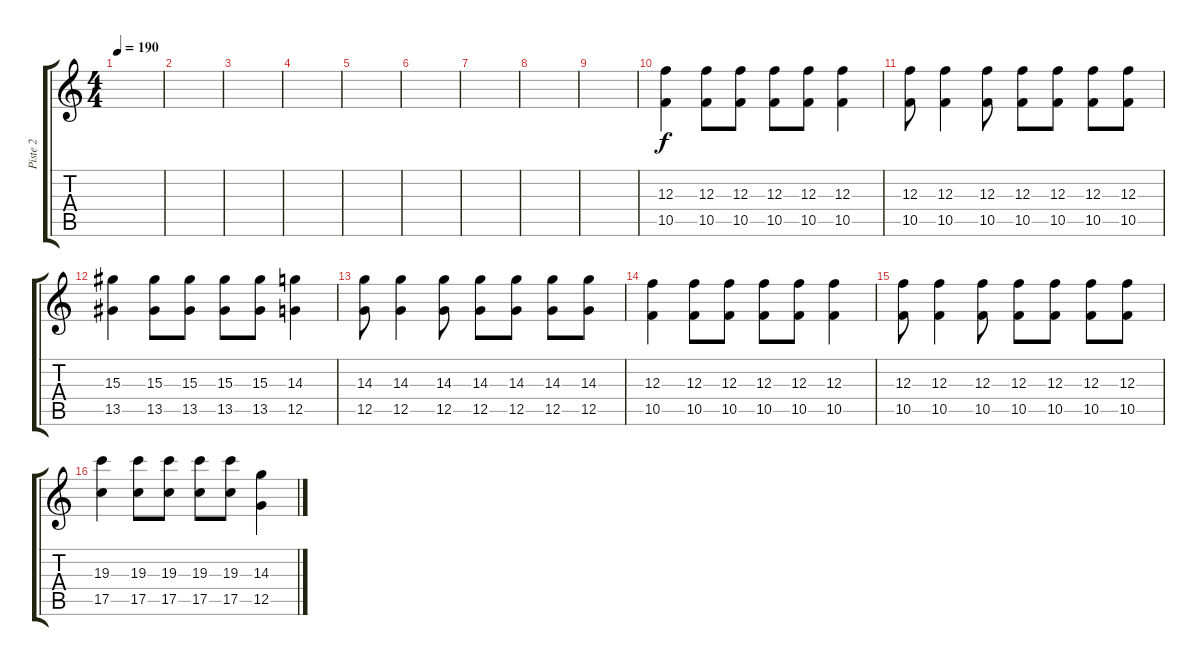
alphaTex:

\track ("Piste 2" "Piste 2") {instrument distortionguitar}
\staff {score tabs}
\tuning (D4 A3 F3 C3 G2 C2) {hide}
\ts (4 4)
\tempo 190
\clef g2
\ks c
|
|
|
|
|
|
|
|
|
(12.3 10.5).4 (12.3 10.5).8 (12.3 10.5).8 (12.3 10.5).8 (12.3 10.5).8 (12.3 10.5).4 |
(12.3 10.5).8 (12.3 10.5).4 (12.3 10.5).8 (12.3 10.5).8 (12.3 10.5).8 (12.3 10.5).8 (12.3 10.5).8 |
(15.3 13.5).4 (15.3 13.5).8 (15.3 13.5).8 (15.3 13.5).8 (15.3 13.5).8 (14.3 12.5).4 |
(14.3 12.5).8 (14.3 12.5).4 (14.3 12.5).8 (14.3 12.5).8 (14.3 12.5).8 (14.3 12.5).8 (14.3 12.5).8 |
(12.3 10.5).4 (12.3 10.5).8 (12.3 10.5).8 (12.3 10.5).8 (12.3 10.5).8 (12.3 10.5).4 |
(12.3 10.5).8 (12.3 10.5).4 (12.3 10.5).8 (12.3 10.5).8 (12.3 10.5).8 (12.3 10.5).8 (12.3 10.5).8 |
(19.3 17.5).4 (19.3 17.5).8 (19.3 17.5).8 (19.3 17.5).8 (19.3 17.5).8 (14.3 12.5).4
